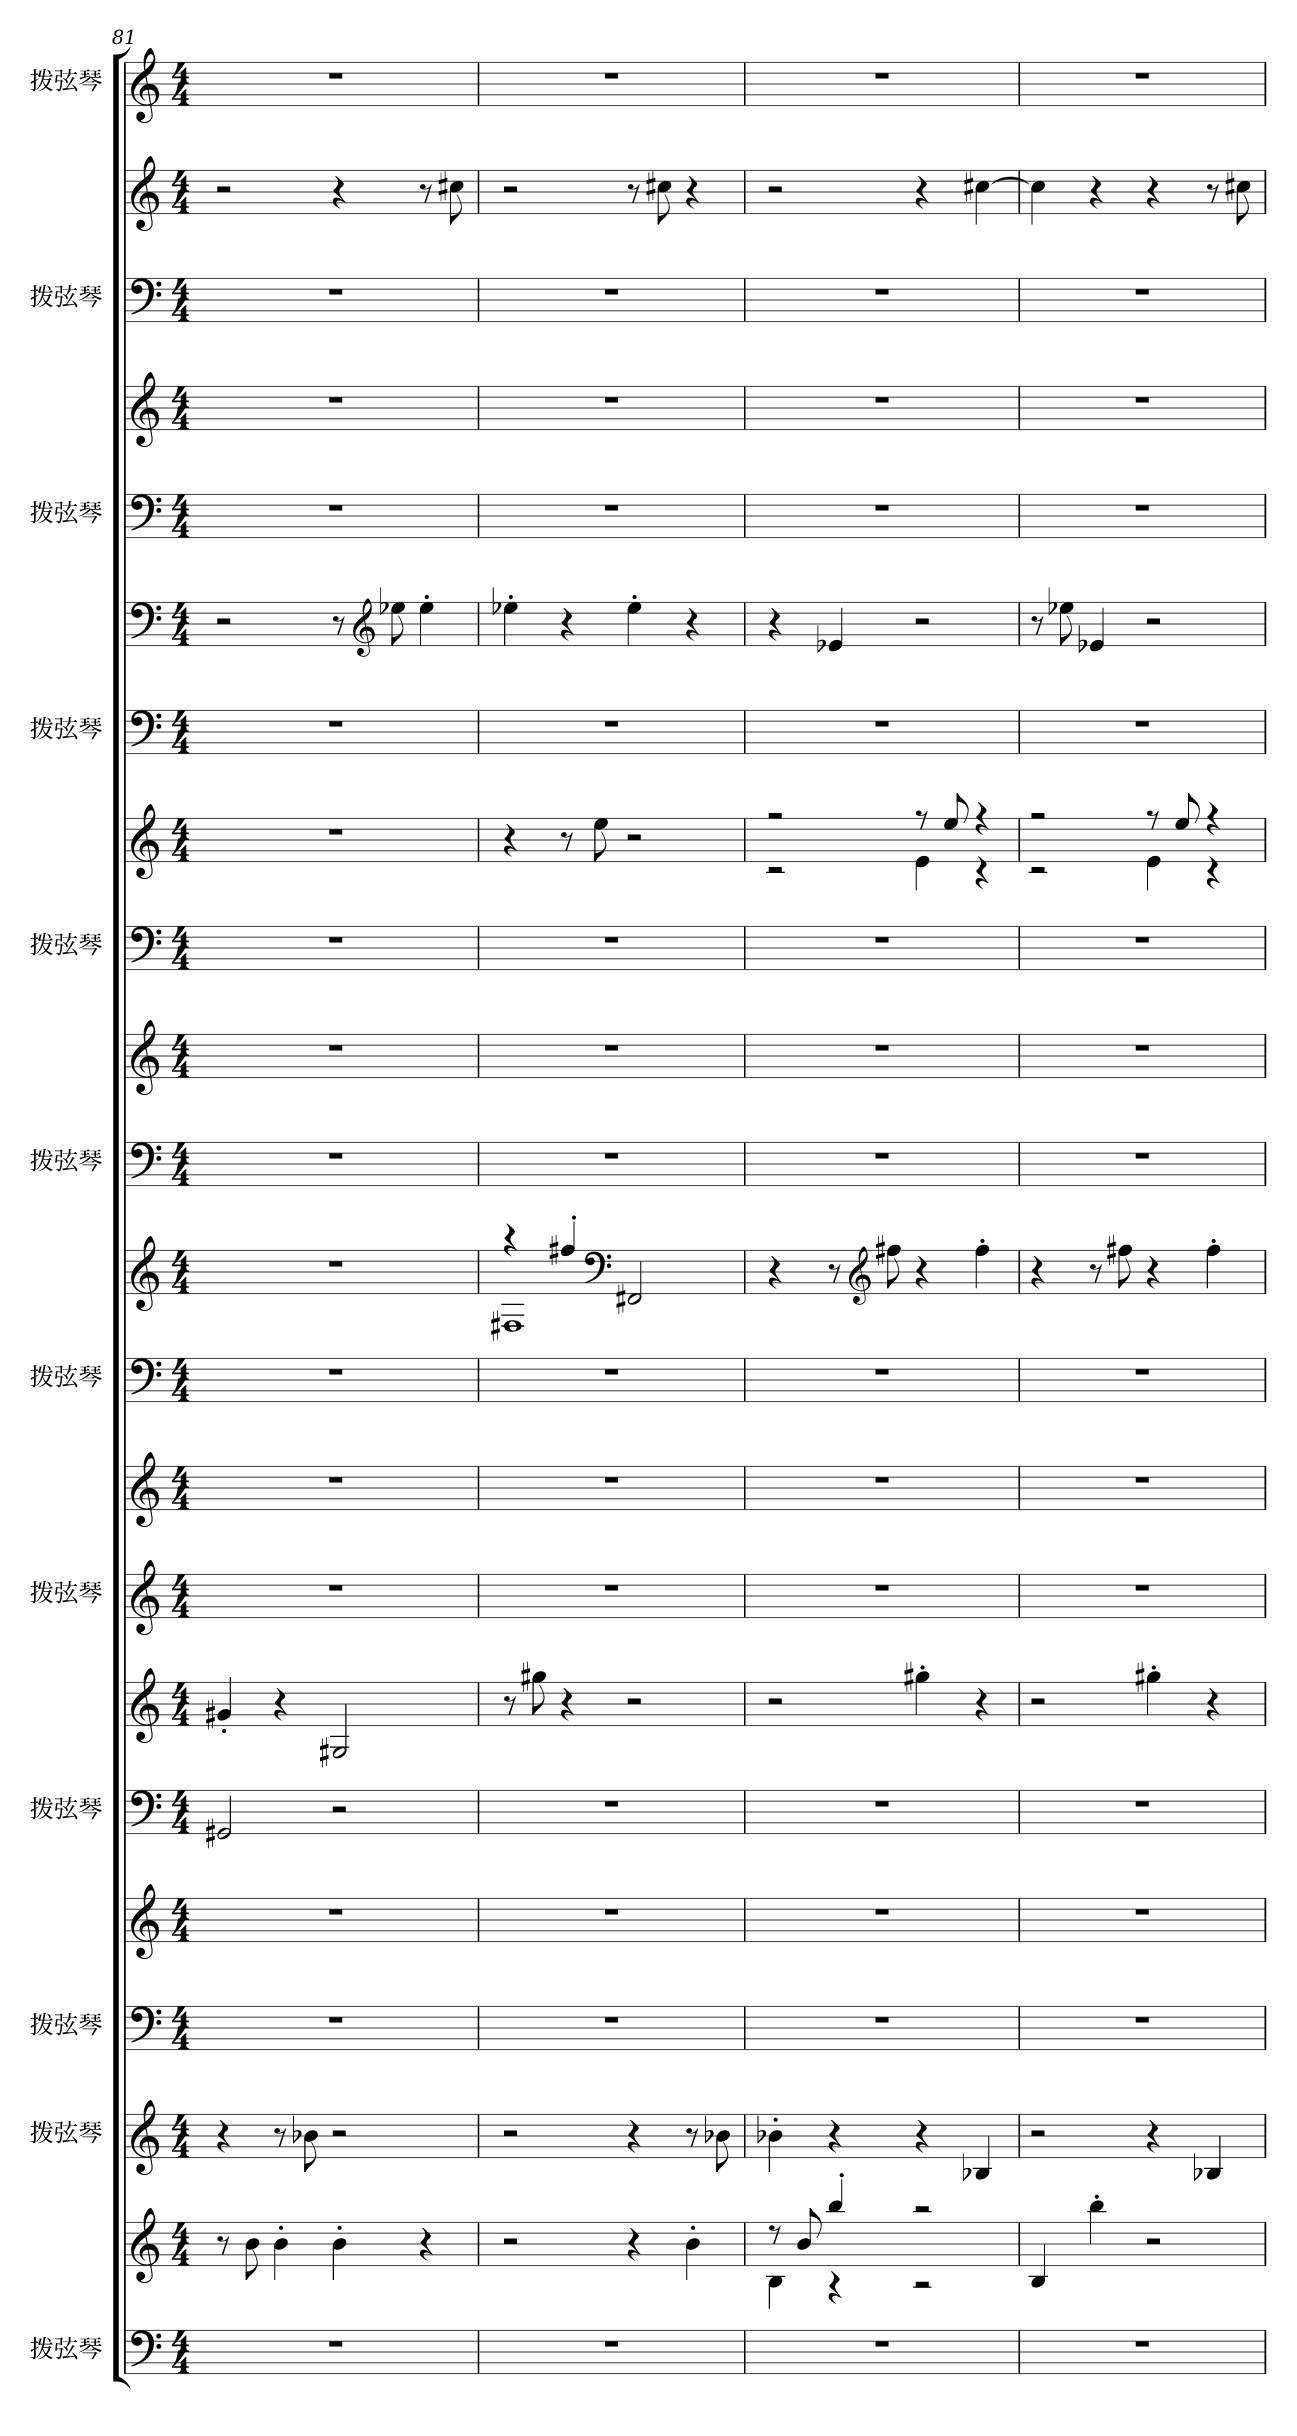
**kern	**kern	**kern	**kern	**kern	**kern	**kern	**kern	**kern	**kern	**kern	**kern	**kern	**kern	**kern	**kern	**kern	**kern	**kern	**kern	**kern	**kern
*part12	*part12	*part11	*part10	*part10	*part9	*part9	*part8	*part8	*part7	*part7	*part6	*part6	*part5	*part5	*part4	*part4	*part3	*part3	*part2	*part2	*part1
*staff22	*staff21	*staff20	*staff19	*staff18	*staff17	*staff16	*staff15	*staff14	*staff13	*staff12	*staff11	*staff10	*staff9	*staff8	*staff7	*staff6	*staff5	*staff4	*staff3	*staff2	*staff1
*I"拨弦琴	*	*I"拨弦琴	*I"拨弦琴	*	*I"拨弦琴	*	*I"拨弦琴	*	*I"拨弦琴	*	*I"拨弦琴	*	*I"拨弦琴	*	*I"拨弦琴	*	*I"拨弦琴	*	*I"拨弦琴	*	*I"拨弦琴
!!LO:PB:g=z
*clefF4	*clefG2	*clefG2	*clefF4	*clefG2	*clefF4	*clefG2	*clefG2	*clefG2	*clefF4	*clefG2	*clefF4	*clefG2	*clefF4	*clefG2	*clefF4	*clefF4	*clefF4	*clefG2	*clefF4	*clefG2	*clefG2
*k[]	*k[]	*k[]	*k[]	*k[]	*k[]	*k[]	*k[]	*k[]	*k[]	*k[]	*k[]	*k[]	*k[]	*k[]	*k[]	*k[]	*k[]	*k[]	*k[]	*k[]	*k[]
*M4/4	*M4/4	*M4/4	*M4/4	*M4/4	*M4/4	*M4/4	*M4/4	*M4/4	*M4/4	*M4/4	*M4/4	*M4/4	*M4/4	*M4/4	*M4/4	*M4/4	*M4/4	*M4/4	*M4/4	*M4/4	*M4/4
=81	=81	=81	=81	=81	=81	=81	=81	=81	=81	=81	=81	=81	=81	=81	=81	=81	=81	=81	=81	=81	=81
1r	8r	4r	1r	1r	2GG#X/	4g#X'/	1r	1r	1r	1r	1r	1r	1r	1r	1r	2r	1r	1r	1r	2r	1r
.	8b\	.	.	.	.	.	.	.	.	.	.	.	.	.	.	.	.	.	.	.	.
.	4b'\	8r	.	.	.	4r	.	.	.	.	.	.	.	.	.	.	.	.	.	.	.
.	.	8b-X\	.	.	.	.	.	.	.	.	.	.	.	.	.	.	.	.	.	.	.
.	4b'\	2r	.	.	2r	2G#X/	.	.	.	.	.	.	.	.	.	8r	.	.	.	4r	.
*	*	*	*	*	*	*	*	*	*	*	*	*	*	*	*	*clefG2	*	*	*	*	*
.	.	.	.	.	.	.	.	.	.	.	.	.	.	.	.	8ee-X\	.	.	.	.	.
.	4r	.	.	.	.	.	.	.	.	.	.	.	.	.	.	4ee-'\	.	.	.	8r	.
.	.	.	.	.	.	.	.	.	.	.	.	.	.	.	.	.	.	.	.	8cc#X\	.
=82	=82	=82	=82	=82	=82	=82	=82	=82	=82	=82	=82	=82	=82	=82	=82	=82	=82	=82	=82	=82	=82
*	*	*	*	*	*	*	*	*	*	*^	*	*	*	*	*	*	*	*	*	*	*
1r	2r	2r	1r	1r	1r	8r	1r	1r	1r	4r	1F#X	1r	1r	1r	4r	1r	4ee-X'\	1r	1r	1r	2r	1r
.	.	.	.	.	.	8gg#X\	.	.	.	.	.	.	.	.	.	.	.	.	.	.	.	.
.	.	.	.	.	.	4r	.	.	.	4ff#X'/	.	.	.	.	8r	.	4r	.	.	.	.	.
.	.	.	.	.	.	.	.	.	.	.	.	.	.	.	8ee\	.	.	.	.	.	.	.
*	*	*	*	*	*	*	*	*	*	*clefF4	*	*	*	*	*	*	*	*	*	*	*	*
.	4r	4r	.	.	.	2r	.	.	.	2FF#X/	.	.	.	.	2r	.	4ee-'\	.	.	.	8r	.
.	.	.	.	.	.	.	.	.	.	.	.	.	.	.	.	.	.	.	.	.	8cc#X\	.
.	4b'\	8r	.	.	.	.	.	.	.	.	.	.	.	.	.	.	4r	.	.	.	4r	.
.	.	8b-X\	.	.	.	.	.	.	.	.	.	.	.	.	.	.	.	.	.	.	.	.
*	*	*	*	*	*	*	*	*	*	*v	*v	*	*	*	*	*	*	*	*	*	*	*
=83	=83	=83	=83	=83	=83	=83	=83	=83	=83	=83	=83	=83	=83	=83	=83	=83	=83	=83	=83	=83	=83
*	*^	*	*	*	*	*	*	*	*	*	*	*	*	*^	*	*	*	*	*	*	*
1r	8r	4B\	4b-X'\	1r	1r	1r	2r	1r	1r	1r	4r	1r	1r	1r	2r	2r	1r	4r	1r	1r	1r	2r	1r
.	8b/	.	.	.	.	.	.	.	.	.	.	.	.	.	.	.	.	.	.	.	.	.	.
.	4bb'/	4r	4r	.	.	.	.	.	.	.	8r	.	.	.	.	.	.	4e-X/	.	.	.	.	.
*	*	*	*	*	*	*	*	*	*	*	*clefG2	*	*	*	*	*	*	*	*	*	*	*	*
.	.	.	.	.	.	.	.	.	.	.	8ff#X\	.	.	.	.	.	.	.	.	.	.	.	.
.	2r	2r	4r	.	.	.	4gg#X'\	.	.	.	4r	.	.	.	8r	4e\	.	2r	.	.	.	4r	.
.	.	.	.	.	.	.	.	.	.	.	.	.	.	.	8ee/	.	.	.	.	.	.	.	.
.	.	.	4B-X/	.	.	.	4r	.	.	.	4ff#'\	.	.	.	4r	4r	.	.	.	.	.	[4cc#X\	.
*	*v	*v	*	*	*	*	*	*	*	*	*	*	*	*	*	*	*	*	*	*	*	*	*
!!LO:PB:g=z
=84	=84	=84	=84	=84	=84	=84	=84	=84	=84	=84	=84	=84	=84	=84	=84	=84	=84	=84	=84	=84	=84	=84
1r	4B/	2r	1r	1r	1r	2r	1r	1r	1r	4r	1r	1r	1r	2r	2r	1r	8r	1r	1r	1r	4cc#\]	1r
.	.	.	.	.	.	.	.	.	.	.	.	.	.	.	.	.	8ee-X\	.	.	.	.	.
.	4bb'\	.	.	.	.	.	.	.	.	8r	.	.	.	.	.	.	4e-X/	.	.	.	4r	.
.	.	.	.	.	.	.	.	.	.	8ff#X\	.	.	.	.	.	.	.	.	.	.	.	.
.	2r	4r	.	.	.	4gg#X'\	.	.	.	4r	.	.	.	8r	4e\	.	2r	.	.	.	4r	.
.	.	.	.	.	.	.	.	.	.	.	.	.	.	8ee/	.	.	.	.	.	.	.	.
.	.	4B-X/	.	.	.	4r	.	.	.	4ff#'\	.	.	.	4r	4r	.	.	.	.	.	8r	.
.	.	.	.	.	.	.	.	.	.	.	.	.	.	.	.	.	.	.	.	.	8cc#X\	.
*	*	*	*	*	*	*	*	*	*	*	*	*	*	*v	*v	*	*	*	*	*	*	*
=	=	=	=	=	=	=	=	=	=	=	=	=	=	=	=	=	=	=	=	=	=
*-	*-	*-	*-	*-	*-	*-	*-	*-	*-	*-	*-	*-	*-	*-	*-	*-	*-	*-	*-	*-	*-
